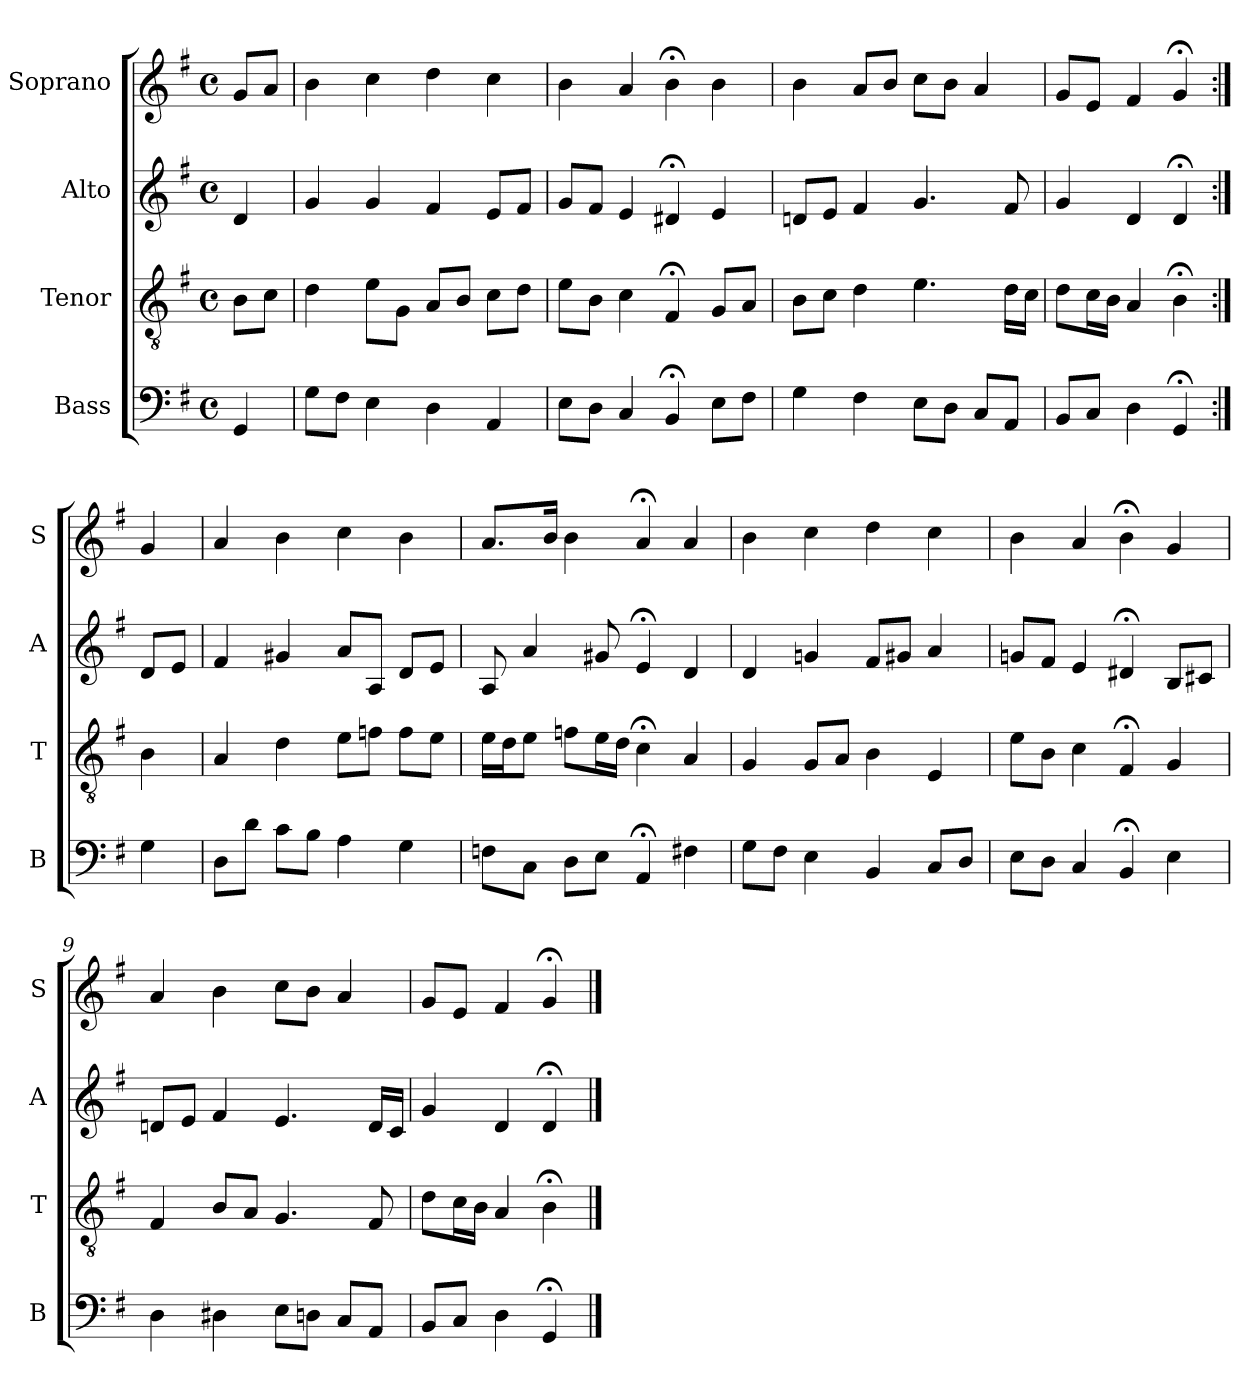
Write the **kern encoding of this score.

**kern	**kern	**kern	**kern
*part4	*part3	*part2	*part1
*staff4	*staff3	*staff2	*staff1
*I"Bass	*I"Tenor	*I"Alto	*I"Soprano
*I'B	*I'T	*I'A	*I'S
*clefF4	*clefGv2	*clefG2	*clefG2
*k[f#]	*k[f#]	*k[f#]	*k[f#]
*G:	*G:	*G:	*G:
*M4/4	*M4/4	*M4/4	*M4/4
*met(c)	*met(c)	*met(c)	*met(c)
*MM100	*MM100	*MM100	*MM100
=	=	=	=
4GG	8BL	4d	8gL
.	8cJ	.	8aJ
=1	=1	=1	=1
8GL	4d	4g	4b
8F#J	.	.	.
4E	8eL	4g	4cc
.	8GJ	.	.
4D	8AL	4f#	4dd
.	8BJ	.	.
4AA	8cL	8eL	4cc
.	8dJ	8f#J	.
=2	=2	=2	=2
8EL	8eL	8gL	4b
8DJ	8BJ	8f#J	.
4C	4c	4e	4a
4BB;<	4F#;<	4d#X;<	4b;<
8EL	8GL	4e	4b
8F#J	8AJ	.	.
=3	=3	=3	=3
4G	8BL	8dnL	4b
.	8cJ	8eJ	.
4F#	4d	4f#	8aL
.	.	.	8bJ
8EL	4.e	4.g	8ccL
8DJ	.	.	8bJ
8CL	.	.	4a
8AAJ	16dLL	8f#	.
.	16cJJ	.	.
=4	=4	=4	=4
8BBL	8dL	4g	8gL
8CJ	16cL	.	8eJ
.	16BJJ	.	.
4D	4A	4d	4f#
4GG;<	4B;<	4d;<	4g;<
=:|!	=:|!	=:|!	=:|!
4G	4B	8dL	4g
.	.	8eJ	.
=5	=5	=5	=5
8DL	4A	4f#	4a
8dJ	.	.	.
8cL	4d	4g#X	4b
8BJ	.	.	.
4A	8eL	8aL	4cc
.	8fnJ	8AJ	.
4G	8fL	8dL	4b
.	8eJ	8eJ	.
=6	=6	=6	=6
8FnL	16eLL	8A	8.aL
.	16dJ	.	.
8CJ	8eJ	4a	.
.	.	.	16bJk
8DL	8fnL	.	4b
8EJ	16eL	8g#X	.
.	16dJJ	.	.
4AA;<	4c;<	4e;<	4a;<
4F#X	4A	4d	4a
=7	=7	=7	=7
8GL	4G	4d	4b
8F#J	.	.	.
4E	8GL	4gn	4cc
.	8AJ	.	.
4BB	4B	8f#L	4dd
.	.	8g#XJ	.
8CL	4E	4a	4cc
8DJ	.	.	.
=8	=8	=8	=8
8EL	8eL	8gnL	4b
8DJ	8BJ	8f#J	.
4C	4c	4e	4a
4BB;<	4F#;<	4d#X;<	4b;<
4E	4G	8BL	4gi
.	.	8c#XiJ	.
=9	=9	=9	=9
4D	4F#	8dniL	4ai
.	.	8eJ	.
4D#X	8BL	4f#	4b
.	8AJ	.	.
8EL	4.G	4.e	8ccL
8DnJ	.	.	8bJ
8CL	.	.	4a
8AAJ	8F#	16dLL	.
.	.	16cJJ	.
=10	=10	=10	=10
8BBL	8dL	4g	8gL
8CJ	16cL	.	8eJ
.	16BJJ	.	.
4D	4A	4d	4f#
4GG;<	4B;<	4d;<	4g;<
==	==	==	==
*-	*-	*-	*-
